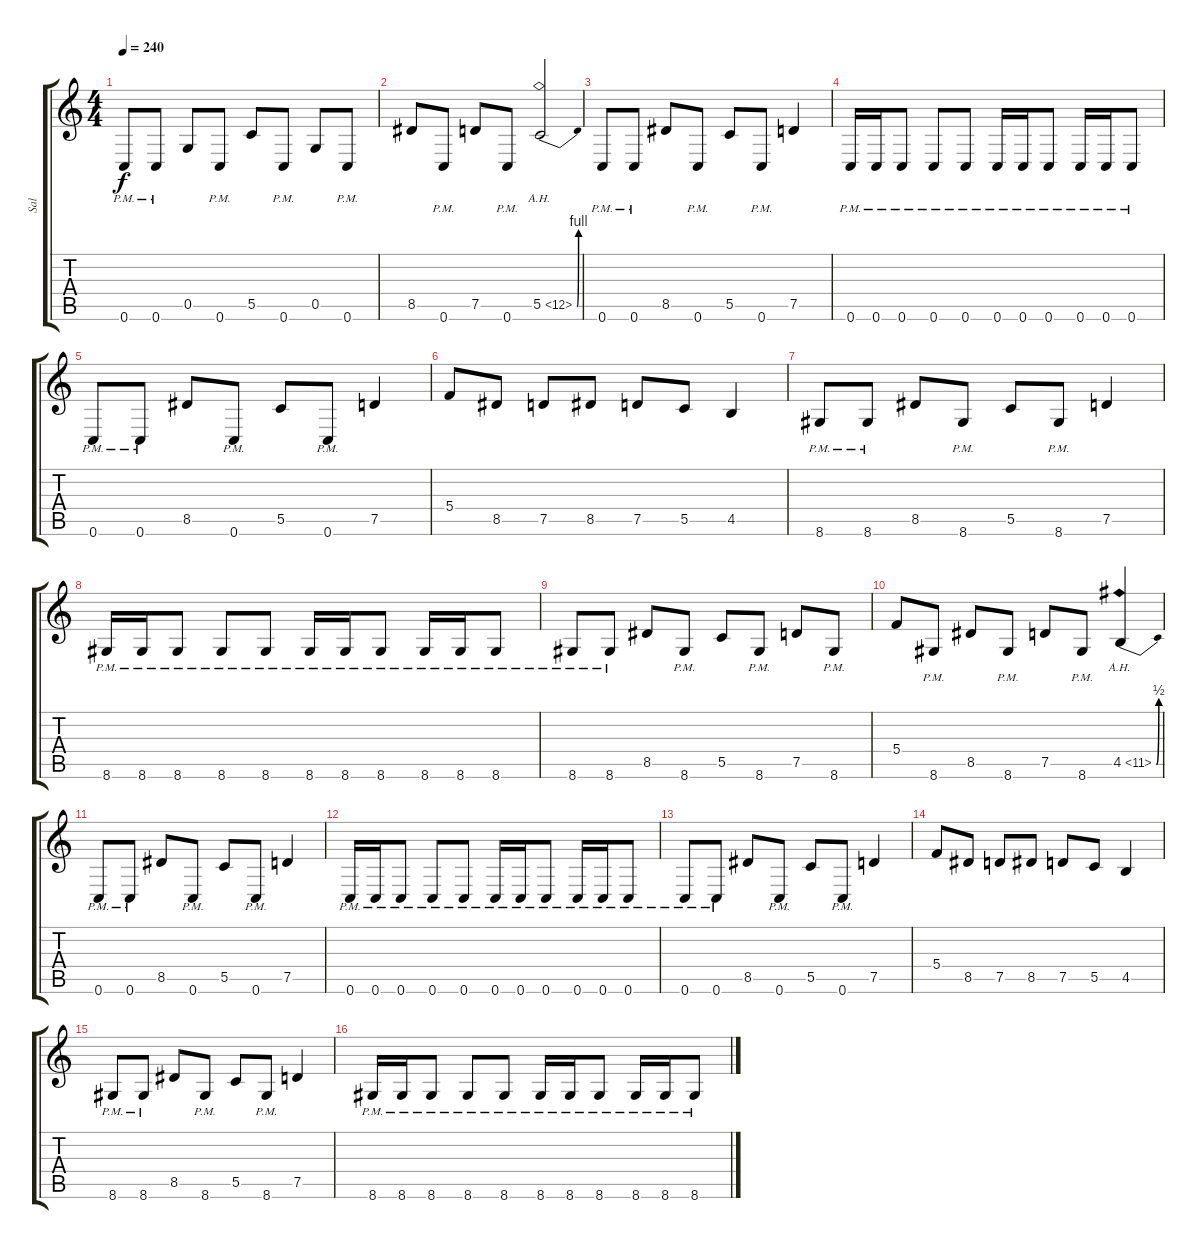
\track ("Sal" "Sal") {instrument distortionguitar}
\staff {score tabs}
\tuning (D4 A3 F3 C3 G2 C2) {hide}
\ts (4 4)
\tempo 240
\clef g2
\ks c
0.6{pm}.8{dy f} 0.6{pm}.8 0.5.8 0.6{pm}.8 5.5.8 0.6{pm}.8 0.5.8 0.6{pm}.8 |
8.5.8 0.6{pm}.8 7.5.8 0.6{pm}.8 5.5{be (bend 0 0 60 4) ah 7}.2 |
0.6{pm}.8 0.6{pm}.8 8.5.8 0.6{pm}.8 5.5.8 0.6{pm}.8 7.5.4 |
0.6{pm}.16 0.6{pm}.16 0.6{pm}.8 0.6{pm}.8 0.6{pm}.8 0.6{pm}.16 0.6{pm}.16 0.6{pm}.8 0.6{pm}.16 0.6{pm}.16 0.6{pm}.8 |
0.6{pm}.8 0.6{pm}.8 8.5.8 0.6{pm}.8 5.5.8 0.6{pm}.8 7.5.4 |
5.4.8 8.5.8 7.5.8 8.5.8 7.5.8 5.5.8 4.5.4 |
8.6{pm}.8 8.6{pm}.8 8.5.8 8.6{pm}.8 5.5.8 8.6{pm}.8 7.5.4 |
8.6{pm}.16 8.6{pm}.16 8.6{pm}.8 8.6{pm}.8 8.6{pm}.8 8.6{pm}.16 8.6{pm}.16 8.6{pm}.8 8.6{pm}.16 8.6{pm}.16 8.6{pm}.8 |
8.6{pm}.8 8.6{pm}.8 8.5.8 8.6{pm}.8 5.5.8 8.6{pm}.8 7.5.8 8.6{pm}.8 |
5.4.8 8.6{pm}.8 8.5.8 8.6{pm}.8 7.5.8 8.6{pm}.8 4.5{be (bend 0 0 60 2) ah 7}.4 |
0.6{pm}.8 0.6{pm}.8 8.5.8 0.6{pm}.8 5.5.8 0.6{pm}.8 7.5.4 |
0.6{pm}.16 0.6{pm}.16 0.6{pm}.8 0.6{pm}.8 0.6{pm}.8 0.6{pm}.16 0.6{pm}.16 0.6{pm}.8 0.6{pm}.16 0.6{pm}.16 0.6{pm}.8 |
0.6{pm}.8 0.6{pm}.8 8.5.8 0.6{pm}.8 5.5.8 0.6{pm}.8 7.5.4 |
5.4.8 8.5.8 7.5.8 8.5.8 7.5.8 5.5.8 4.5.4 |
8.6{pm}.8 8.6{pm}.8 8.5.8 8.6{pm}.8 5.5.8 8.6{pm}.8 7.5.4 |
8.6{pm}.16 8.6{pm}.16 8.6{pm}.8 8.6{pm}.8 8.6{pm}.8 8.6{pm}.16 8.6{pm}.16 8.6{pm}.8 8.6{pm}.16 8.6{pm}.16 8.6{pm}.8
